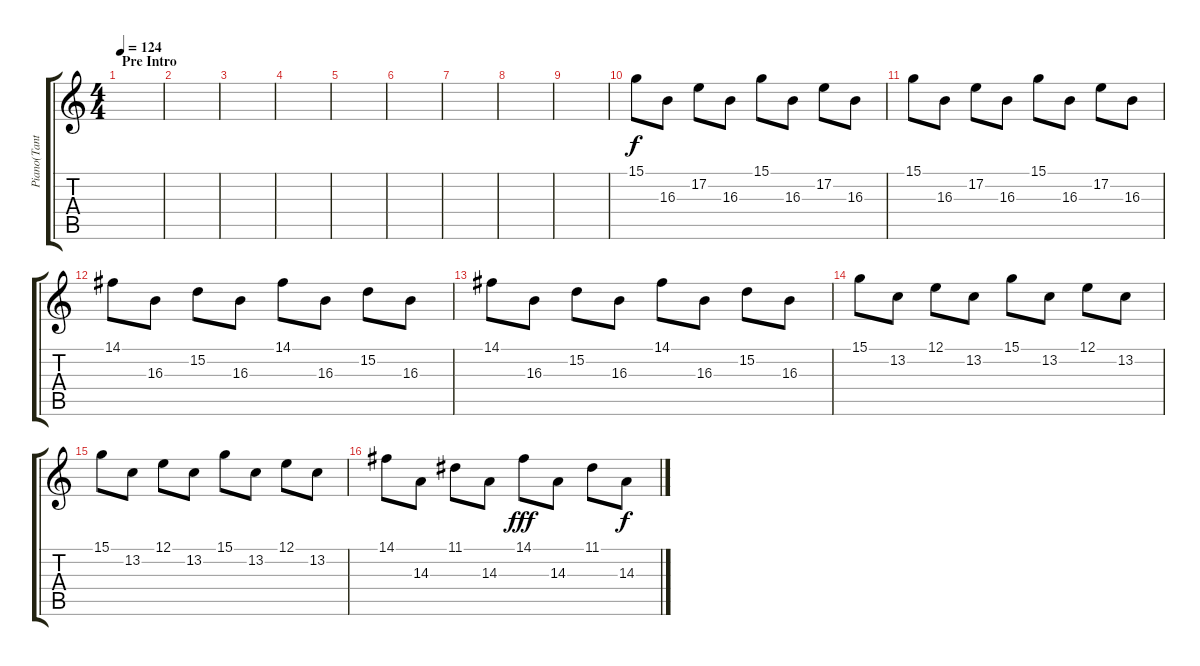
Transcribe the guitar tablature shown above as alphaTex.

\track ("Piano(Tantra)" "Piano(Tant") {instrument acousticgrandpiano}
\staff {score tabs}
\tuning (E4 B3 G3 D3 A2 E2) {hide}
\ts (4 4)
\section ("" "Pre Intro")
\tempo 124
\clef g2
\ks c
|
|
|
|
|
|
|
|
|
15.1.8 16.3.8 17.2.8 16.3.8 15.1.8 16.3.8 17.2.8 16.3.8 |
15.1.8 16.3.8 17.2.8 16.3.8 15.1.8 16.3.8 17.2.8 16.3.8 |
14.1.8 16.3.8 15.2.8 16.3.8 14.1.8 16.3.8 15.2.8 16.3.8 |
14.1.8 16.3.8 15.2.8 16.3.8 14.1.8 16.3.8 15.2.8 16.3.8 |
15.1.8 13.2.8 12.1.8 13.2.8 15.1.8 13.2.8 12.1.8 13.2.8 |
15.1.8 13.2.8 12.1.8 13.2.8 15.1.8 13.2.8 12.1.8 13.2.8 |
14.1.8 14.3.8 11.1.8 14.3.8{dy f} 14.1.8{dy fff} 14.3.8 11.1.8 14.3.8{dy f}
